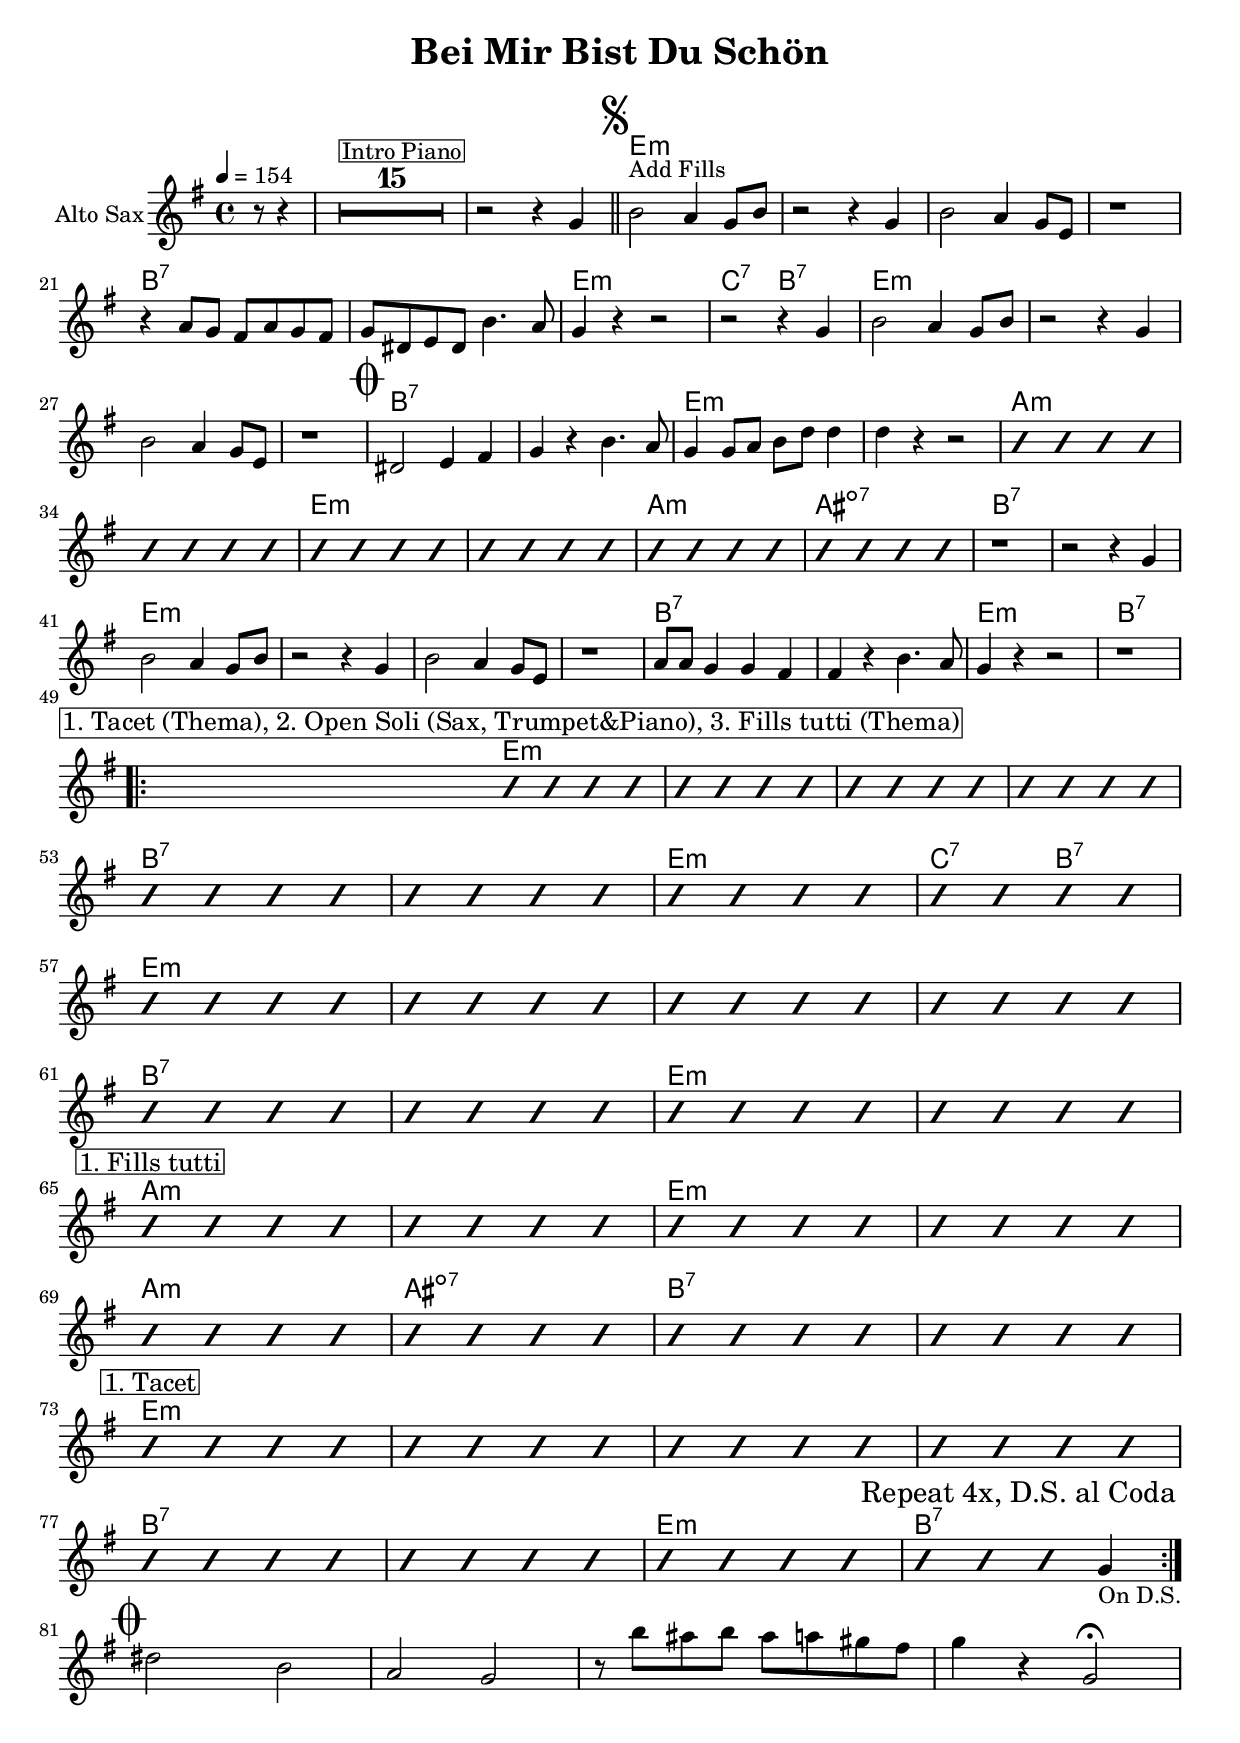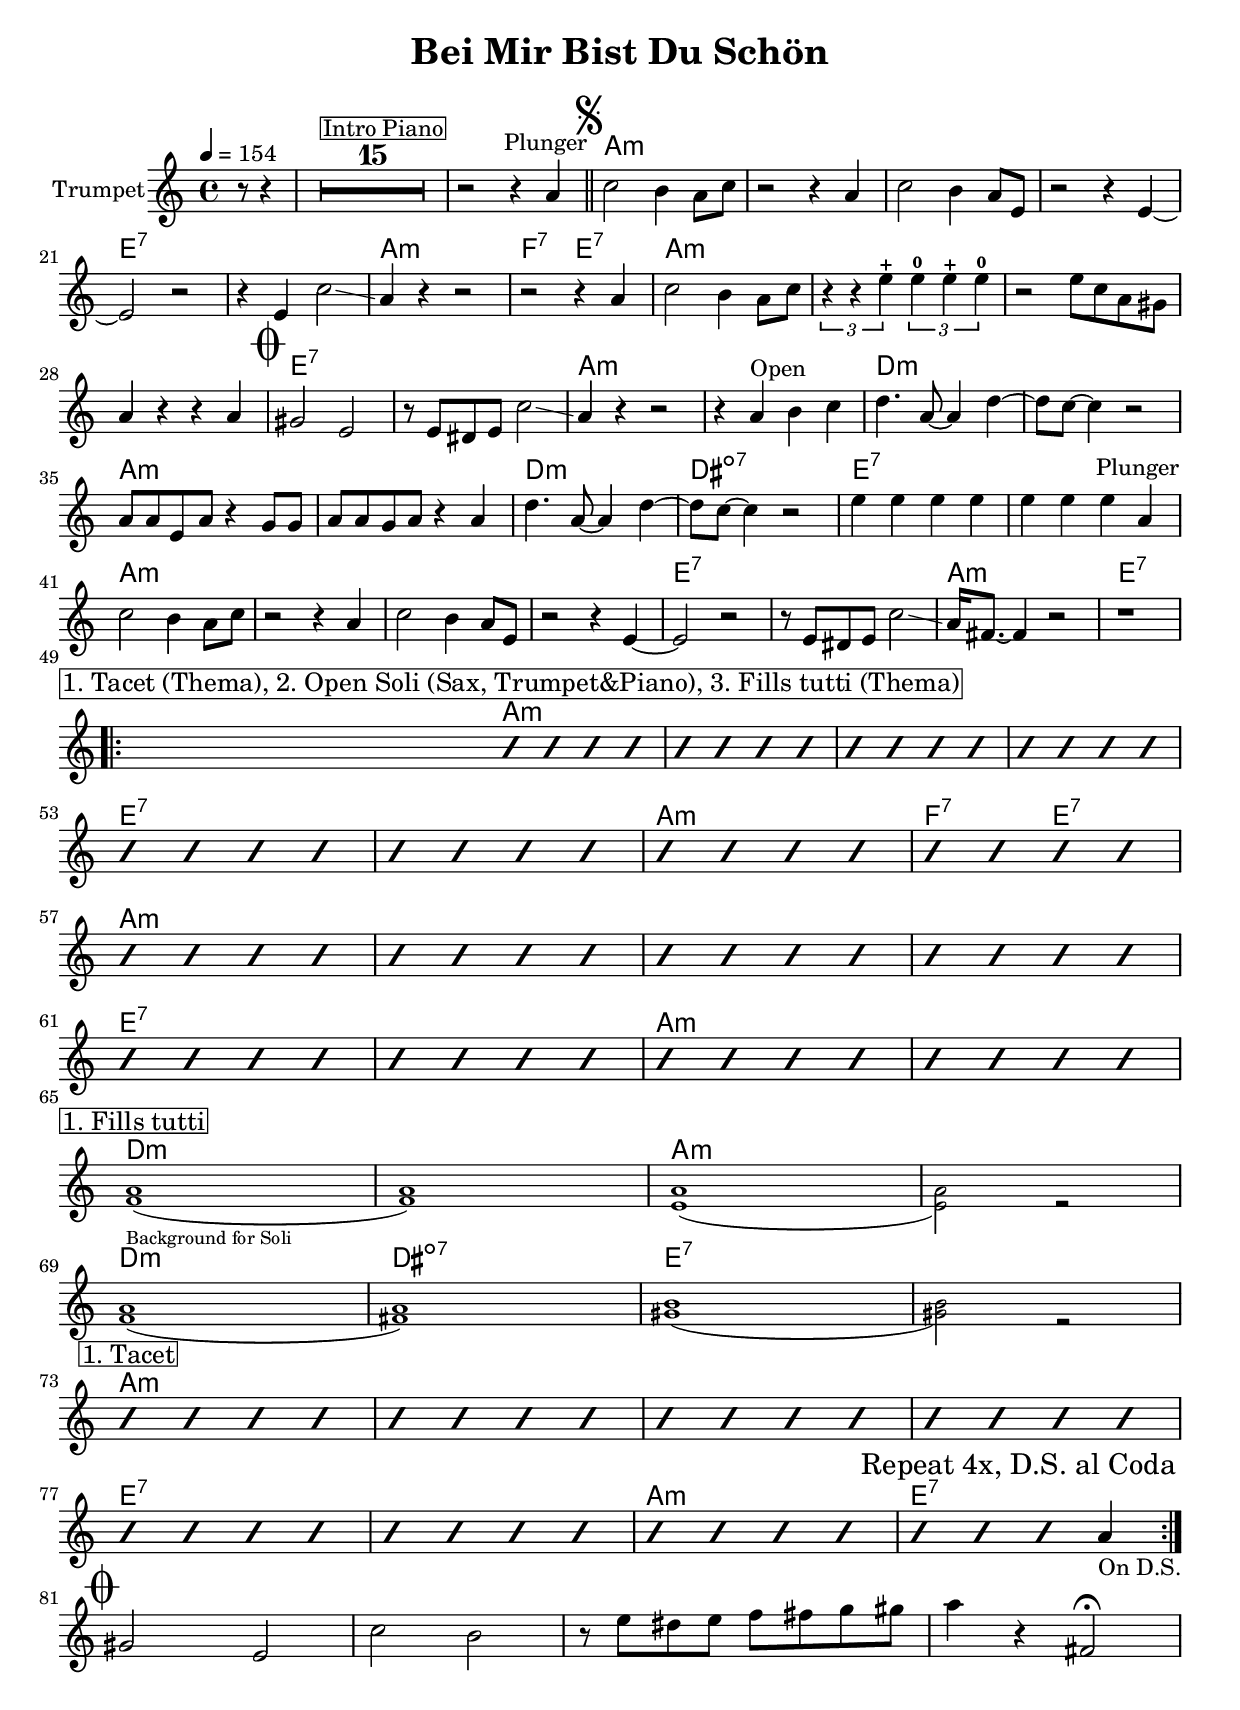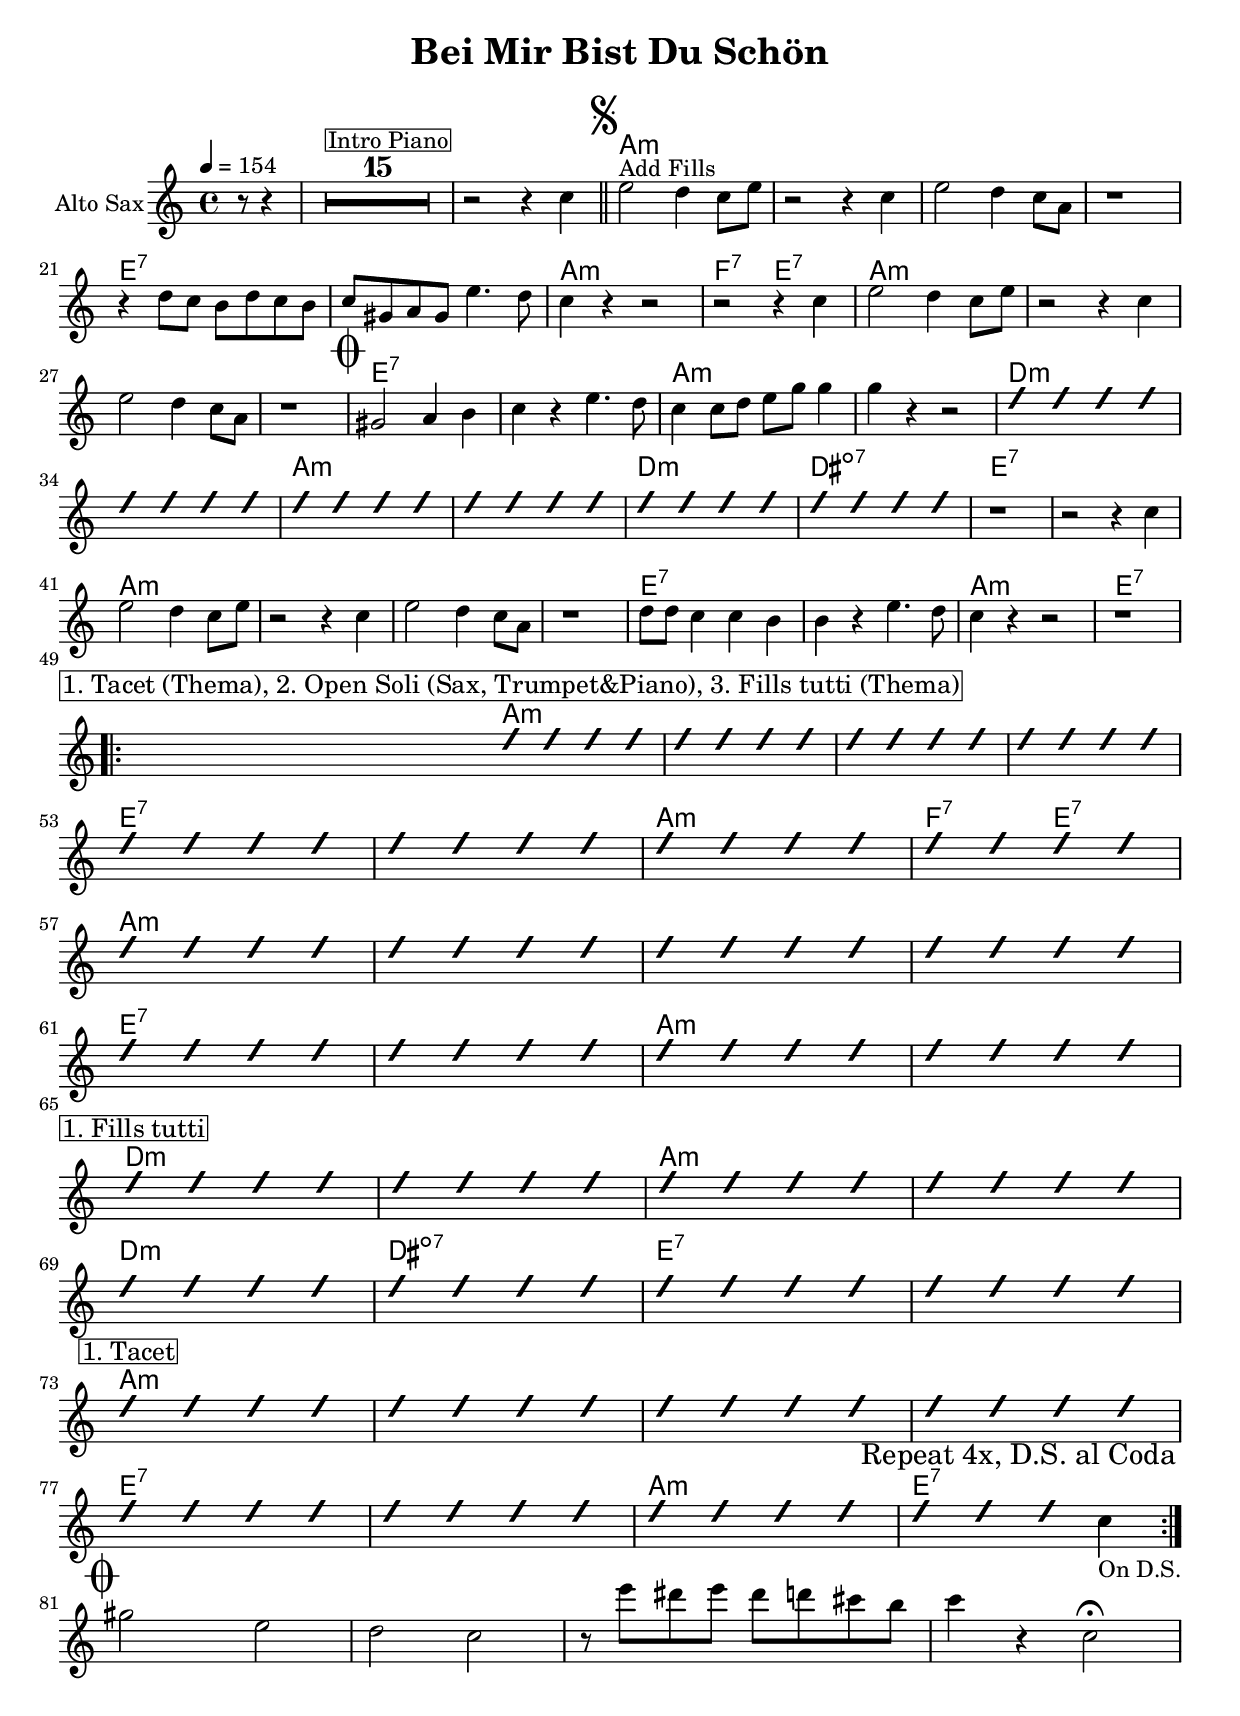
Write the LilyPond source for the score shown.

#(ly:set-option 'relative-includes #t)
\version "2.18.0"
\include "lib.ly"

\header {
  title = "Bei Mir Bist Du Schön"
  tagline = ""
}

\paper {
  markup-system-spacing #'padding = #3 %space after title
}

global = {
  \time 4/4
  \key a \minor
  \clef "violin"
  \set Score.skipBars = ##t % combine multi-rests
}

structure = {
  \tempo 4 = 154
  \partial 4.
  s4.
  % markup here because it should not break the multi-rests,
  % which it would do in lyricmode (below)
  s1*0^\markupBox "Intro Piano"
  s1*16 \bar "||" % intro piano
  \pSegno
  s1*12 \pCoda
  s1*20
  s1*32           % chords (gesang, soli, gesang)
  \rightBreakMark "Repeat 4x, D.S. al Coda"
  % the coda sign cannot be placed using \mark (can't have two marks in a row)
  s1*0^\markup { \right-align \fontsize #4 \musicglyph #"scripts.coda" }
  s1*4            % coda
}

remarks = \lyricmode {
  \skip 4.
  \skip 1*16
  \skip 1*32
  % markup here because it needs to be above chords
  \markupBox "1. Tacet (Thema), 2. Open Soli (Sax, Trumpet&Piano), 3. Fills tutti (Thema)" 1
  \skip 1*15
  \markupBox "1. Fills tutti"
  \skip 1*7
  \markupBox "1. Tacet"
}

chorusChords = \chordmode {
  a1:m s s s
  e:7 s a:m f2:7 e:7
  a1:m s s s
  e:7 s a:m s
  d:m s a:m s
  d:m dis:dim7 e:7 s
  a:m s s s
  e:7 s a:m e:7
}

theChords = {
  \partial 4.
  s4.
  s1*16
  \chorusChords
  \set Score.proportionalNotationDuration = #(ly:make-moment 1 8 )
  \chorusChords
  \unset Score.proportionalNotationDuration
}

trumpetChords = \transpose c c \theChords
altoChords = \transpose f c \theChords

slTp = \relative c'' { b4 b b b }
slAs = \relative c'' { e4 e e e }

trumpet = \transpose c c \relative c'' {
  \global
  \set Staff.instrumentName = #"Trumpet"
  \partial 4.
  r8 r4
  R1*15 r2 r4 a^\markup { \center-align Plunger } |
  c2 b4 a8 c | r2 r4 a | c2 b4 a8 e | r2 r4 e~ |
  e2 r | r4 e c'2 \glissando | a4 r r2 | r2 r4 a |
  c2 b4 a8 c |  \tuplet 3/2 {r4 r e-+} \tuplet 3/2 {e-0 e-+ e-0} | r2 e8 c a gis | a4 r r a | gis2 e | r8 e dis e c'2 \glissando | a4 r r2 | r4 a^"Open" b c |
  d4. a8~ a4 d~ | d8 c8~ c4 r2 | a8 a e a r4 g8 g | a a g a r4 a |
  d4. a8~ a4 d~ | d8 c8~ c4 r2 | e4 e e e | e e e a,^\markup { \center-align Plunger } |
  c2 b4 a8 c | r2 r4 a | c2 b4 a8 e | r2 r4 e~ |
  e2 r | r8 e dis e c'2 \glissando | a16 fis8.~ fis4 r2 | r1 |
  \repeat volta 4 {
    \slash
    \repeat unfold 16 \slTp
    \endSlash
    \tiny
    <<
    { \voiceOne a1_"Background for Soli"( | a) | a( | a2) r | a1( | a) | b1 | b2 r2 }
    { \voiceTwo f1( | f) | e( | e2) r | f1( | fis) | gis1( | gis2) r2 }
    >>
    \normalsize
    \oneVoice
    \slash
    \repeat unfold 7 \slTp
    b4 b b \endSlash a_"On D.S."
  }
  % coda
  gis2 e | c' b | r8 e dis e f fis g gis | a4 r fis,2 \fermata |
}

breaksTp = {
  \partial 4.
  s4.
  s1*16
  s1*32 \break
  s1*4  \break
  s1*4  \break
  s1*4  \break
  s1*4  \break
  s1*4  \break
  s1*4  \break
  s1*4  \break
  s1*4  \break
}

altoSax = \transpose f c \relative c'' {
  \global
  \set Staff.instrumentName = #"Alto Sax"
  \partial 4.
  r8 r4
  R1*15 r2 r4 c |
  e2^"Add Fills" d4 c8 e | r2 r4 c | e2 d4 c8 a | r1 |
  r4 d8 c b d c b | c gis a gis e'4. d8 | c4 r4 r2 | r2 r4 c |
  e2 d4 c8 e | r2 r4 c | e2 d4 c8 a | r1 |
  gis2 a4 b | c r e4. d8 | c4 c8 d e g g4 | g r r2 |
  \slash \repeat unfold 6 \slAs \endSlash r1 | r2 r4 c, |
  e2 d4 c8 e | r2 r4 c | e2 d4 c8 a | r1 |
  d8 d c4 c b | b r e4. d8 | c4 r4 r2 | r1

  \repeat volta 4 {
    \slash
    \repeat unfold 31 \slAs
    e4 e e \endSlash c_"On D.S."
  }
  % coda
  gis'2 e | d c | r8 e' dis e dis d cis b | c4 r c,2 \fermata |
}

breaksAs = {
  \partial 4.
  s4.
  s1*16
  s1*32 \break
  s1*4  \break
  s1*4  \break
  s1*4  \break
  s1*4  \break
  s1*4  \break
  s1*4  \break
  s1*4  \break
  s1*4  \break
}

% \book {
%   \score {
%     <<
%       \lyricsAbove \remarks
%       \new ChordNames \trumpetChords
%       \new Staff = "trumpet" <<
%         \structure
%         \trumpet
%       >>
%       % \new Staff \trumpet
%       \new ChordNames \altoChords
%       \new Staff = "altoSax" <<
%         \altoSax
%       >>
%     >>
%   }
% }
\book {
  \bookOutputSuffix "tp"
  \paper {
    % fit on one page
    system-system-spacing = #'(
      (basic-distance . 10)
      (minimum-distance . 0)
      (padding . 0)
      (stretchability . 0))
  }
  \score {
    <<
      \lyricsAbove \remarks
      \new ChordNames \trumpetChords
      \new Staff = "trumpet" <<
        \structure
        \breaksTp
        \trumpet
      >>
    >>
  }
}
\book {
  \bookOutputSuffix "as"
  \paper {
    % fit on one page
    system-system-spacing = #'(
      (basic-distance . 11)
      (minimum-distance . 0)
      (padding . 0)
      (stretchability . 0))
  }
  \score {
    <<
      \lyricsAbove \remarks
      \new ChordNames \altoChords
      \new Staff = "altoSax" <<
        \structure
        \breaksAs
        \altoSax
      >>
    >>
  }
}

tenorSax = \transpose bes, es \altoSax
tenorChords = \transpose bes es \altoChords
\book {
  \bookOutputSuffix "ts"
  \paper {
    % fit on one page
    system-system-spacing = #'(
      (basic-distance . 10)
      (minimum-distance . 0)
      (padding . 0)
      (stretchability . 0))
  }
  \score {
    <<
      \lyricsAbove \remarks
      \new ChordNames \tenorChords
      \new Staff = "tenorSax" <<
        \structure
        \breaksAs
        \tenorSax
      >>
    >>
  }
}
